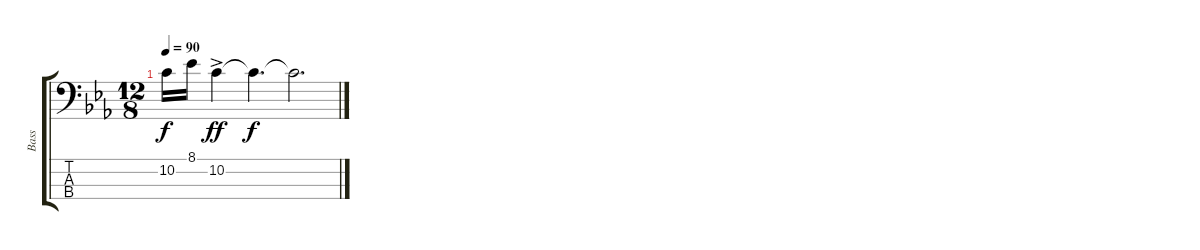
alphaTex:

\track ("Bass" "Bass") {instrument electricbassfinger}
\staff {score tabs}
\tuning (G2 D2 A1 E1) {hide}
\ts (12 8)
\tempo 90
\clef f4
\ks eb
10.2.16{dy f} 8.1.16 10.2{ac}.4{dy ff} 10.2{t}.4{d dy f} 10.2{t}.2{d}
